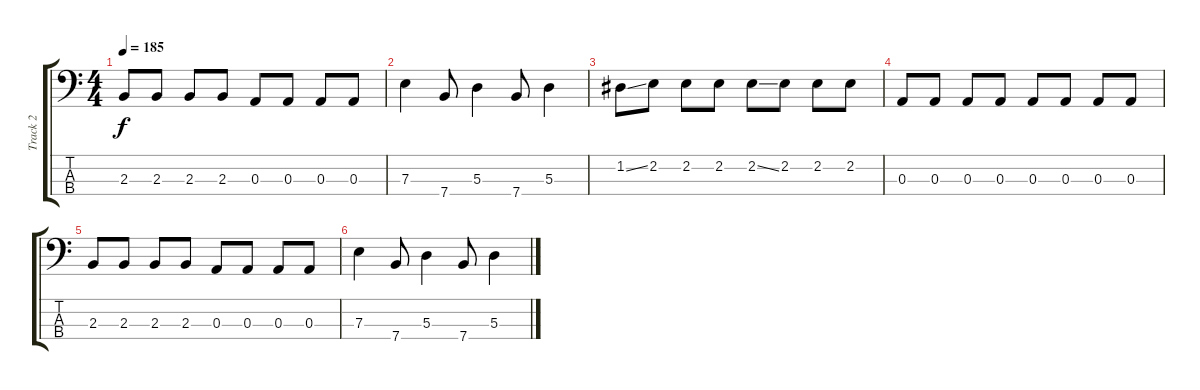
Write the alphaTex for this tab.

\track ("Track 2" "Track 2") {instrument electricbasspick}
\staff {score tabs}
\tuning (G2 D2 A1 E1) {hide}
\ts (4 4)
\tempo 185
\clef f4
\ks c
2.3.8{dy f} 2.3.8 2.3.8 2.3.8 0.3.8 0.3.8 0.3.8 0.3.8 |
7.3.4 7.4.8 5.3.4 7.4.8 5.3.4 |
1.2{ss}.8 2.2.8 2.2.8 2.2.8 2.2{ss}.8 2.2.8 2.2.8 2.2.8 |
0.3.8 0.3.8 0.3.8 0.3.8 0.3.8 0.3.8 0.3.8 0.3.8 |
2.3.8 2.3.8 2.3.8 2.3.8 0.3.8 0.3.8 0.3.8 0.3.8 |
7.3.4 7.4.8 5.3.4 7.4.8 5.3.4
